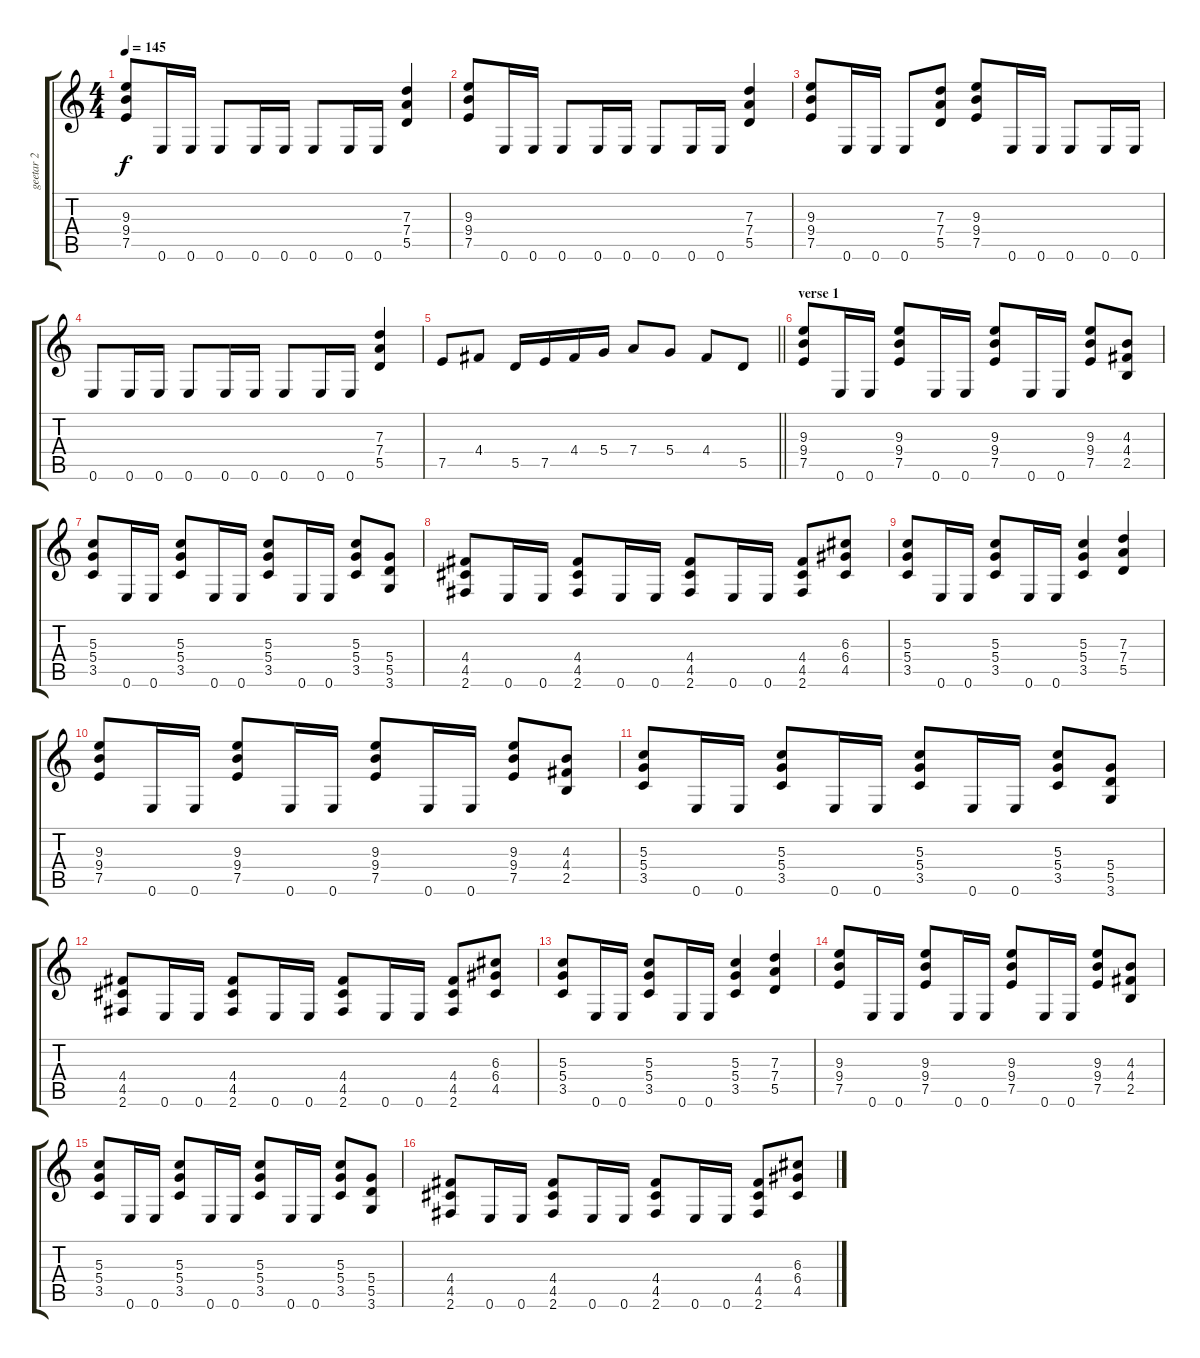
\track ("geetar 2" "geetar 2") {instrument distortionguitar}
\staff {score tabs}
\tuning (E4 B3 G3 D3 A2 E2) {hide}
\ts (4 4)
\tempo 145
\clef g2
\ks c
(9.3 9.4 7.5).8{dy f} 0.6.16 0.6.16 0.6.8 0.6.16 0.6.16 0.6.8 0.6.16 0.6.16 (7.3 7.4 5.5).4 |
(9.3 9.4 7.5).8 0.6.16 0.6.16 0.6.8 0.6.16 0.6.16 0.6.8 0.6.16 0.6.16 (7.3 7.4 5.5).4 |
(9.3 9.4 7.5).8 0.6.16 0.6.16 0.6.8 (7.3 7.4 5.5).8 (9.3 9.4 7.5).8 0.6.16 0.6.16 0.6.8 0.6.16 0.6.16 |
0.6.8 0.6.16 0.6.16 0.6.8 0.6.16 0.6.16 0.6.8 0.6.16 0.6.16 (7.3 7.4 5.5).4 |
\barLineRight lightlight
7.5.8 4.4.8 5.5.16 7.5.16 4.4.16 5.4.16 7.4.8 5.4.8 4.4.8 5.5.8 |
\section ("" "verse 1")
(9.3 9.4 7.5).8 0.6.16 0.6.16 (9.3 9.4 7.5).8 0.6.16 0.6.16 (9.3 9.4 7.5).8 0.6.16 0.6.16 (9.3 9.4 7.5).8 (4.3 4.4 2.5).8 |
(5.3 5.4 3.5).8 0.6.16 0.6.16 (5.3 5.4 3.5).8 0.6.16 0.6.16 (5.3 5.4 3.5).8 0.6.16 0.6.16 (5.3 5.4 3.5).8 (5.4 5.5 3.6).8 |
(4.4 4.5 2.6).8 0.6.16 0.6.16 (4.4 4.5 2.6).8 0.6.16 0.6.16 (4.4 4.5 2.6).8 0.6.16 0.6.16 (4.4 4.5 2.6).8 (6.3 6.4 4.5).8 |
(5.3 5.4 3.5).8 0.6.16 0.6.16 (5.3 5.4 3.5).8 0.6.16 0.6.16 (5.3 5.4 3.5).4 (7.3 7.4 5.5).4 |
(9.3 9.4 7.5).8 0.6.16 0.6.16 (9.3 9.4 7.5).8 0.6.16 0.6.16 (9.3 9.4 7.5).8 0.6.16 0.6.16 (9.3 9.4 7.5).8 (4.3 4.4 2.5).8 |
(5.3 5.4 3.5).8 0.6.16 0.6.16 (5.3 5.4 3.5).8 0.6.16 0.6.16 (5.3 5.4 3.5).8 0.6.16 0.6.16 (5.3 5.4 3.5).8 (5.4 5.5 3.6).8 |
(4.4 4.5 2.6).8 0.6.16 0.6.16 (4.4 4.5 2.6).8 0.6.16 0.6.16 (4.4 4.5 2.6).8 0.6.16 0.6.16 (4.4 4.5 2.6).8 (6.3 6.4 4.5).8 |
(5.3 5.4 3.5).8 0.6.16 0.6.16 (5.3 5.4 3.5).8 0.6.16 0.6.16 (5.3 5.4 3.5).4 (7.3 7.4 5.5).4 |
(9.3 9.4 7.5).8 0.6.16 0.6.16 (9.3 9.4 7.5).8 0.6.16 0.6.16 (9.3 9.4 7.5).8 0.6.16 0.6.16 (9.3 9.4 7.5).8 (4.3 4.4 2.5).8 |
(5.3 5.4 3.5).8 0.6.16 0.6.16 (5.3 5.4 3.5).8 0.6.16 0.6.16 (5.3 5.4 3.5).8 0.6.16 0.6.16 (5.3 5.4 3.5).8 (5.4 5.5 3.6).8 |
(4.4 4.5 2.6).8 0.6.16 0.6.16 (4.4 4.5 2.6).8 0.6.16 0.6.16 (4.4 4.5 2.6).8 0.6.16 0.6.16 (4.4 4.5 2.6).8 (6.3 6.4 4.5).8
